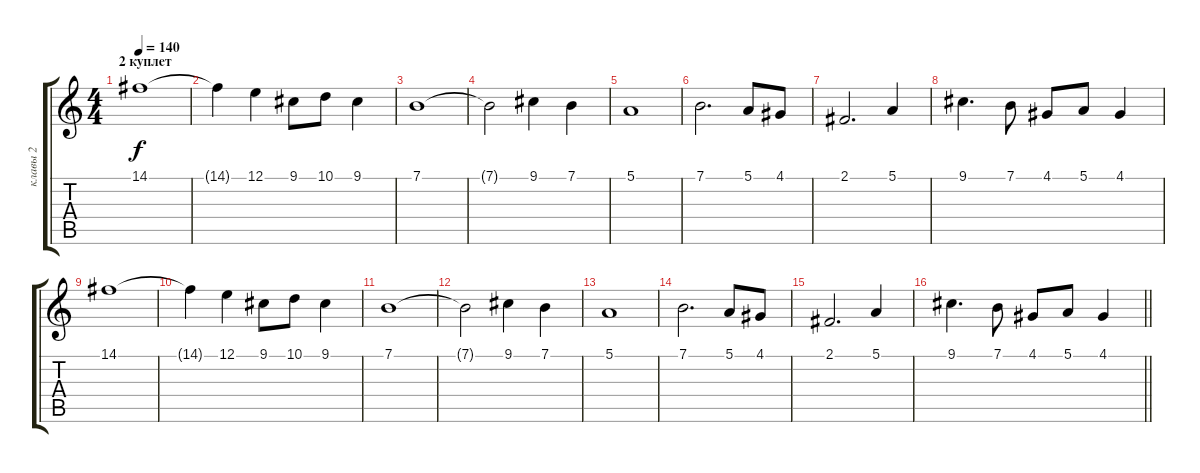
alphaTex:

\track ("клавы 2" "клавы 2") {instrument stringensemble1}
\staff {score tabs}
\tuning (E4 B3 G3 D3 A2 E2) {hide}
\ts (4 4)
\section ("" "2 куплет")
\tempo 140
\clef g2
\ks c
14.1.1{dy f} |
14.1{t}.4 12.1.4 9.1.8 10.1.8 9.1.4 |
7.1.1 |
7.1{t}.2 9.1.4 7.1.4 |
5.1.1 |
7.1.2{d} 5.1.8 4.1.8 |
2.1.2{d} 5.1.4 |
9.1.4{d} 7.1.8 4.1.8 5.1.8 4.1.4 |
14.1.1 |
14.1{t}.4 12.1.4 9.1.8 10.1.8 9.1.4 |
7.1.1 |
7.1{t}.2 9.1.4 7.1.4 |
5.1.1 |
7.1.2{d} 5.1.8 4.1.8 |
2.1.2{d} 5.1.4 |
\barLineRight lightlight
9.1.4{d} 7.1.8 4.1.8 5.1.8 4.1.4
